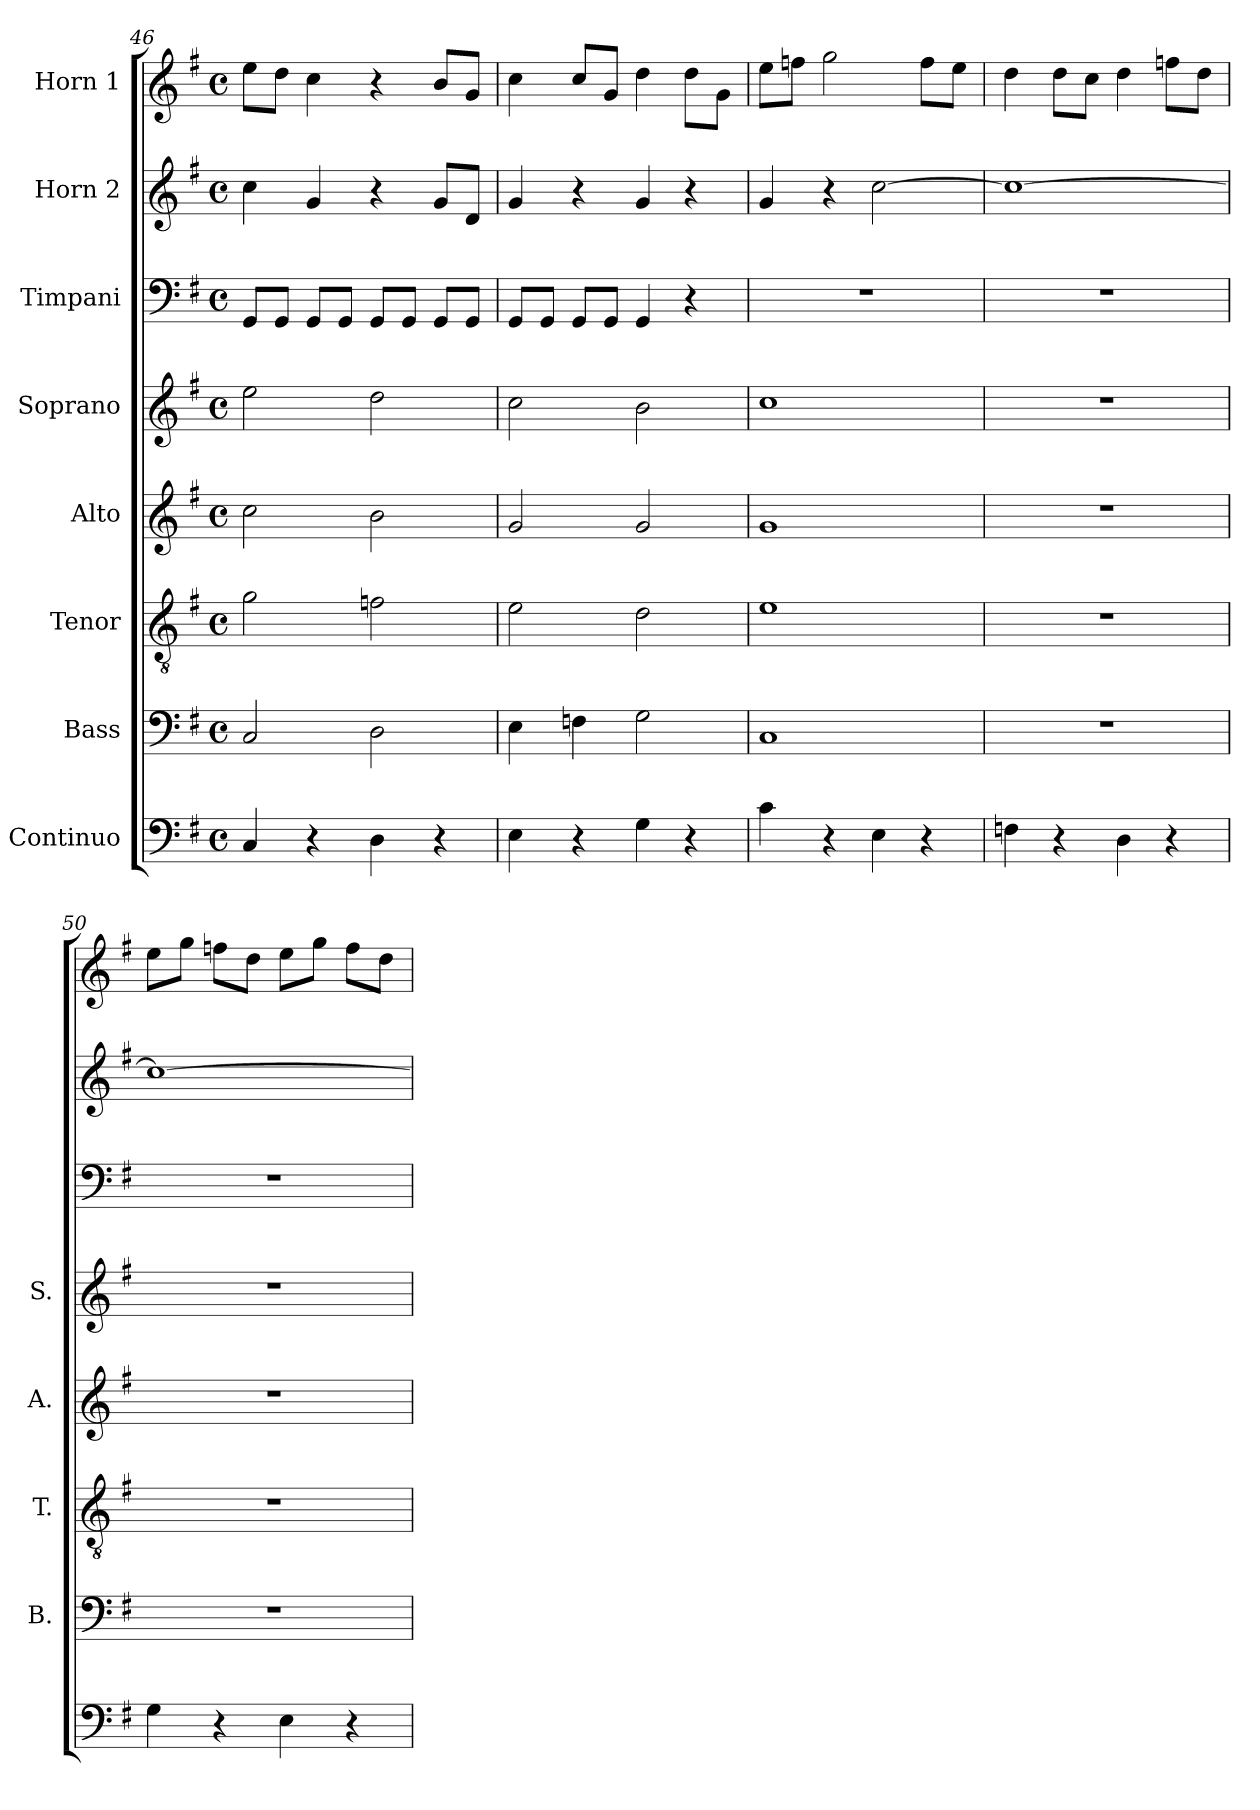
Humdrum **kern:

**kern	**kern	**kern	**kern	**kern	**kern	**kern	**kern
*part8	*part7	*part6	*part5	*part4	*part3	*part2	*part1
*staff8	*staff7	*staff6	*staff5	*staff4	*staff3	*staff2	*staff1
*I"Continuo	*I"Bass	*I"Tenor	*I"Alto	*I"Soprano	*I"Timpani	*I"Horn 2	*I"Horn 1
*	*I'B.	*I'T.	*I'A.	*I'S.	*	*	*
!!LO:LB:g=z
*clefF4	*clefF4	*clefGv2	*clefG2	*clefG2	*clefF4	*clefG2	*clefG2
*k[f#]	*k[f#]	*k[f#]	*k[f#]	*k[f#]	*k[f#]	*k[f#]	*k[f#]
*G:	*G:	*G:	*G:	*G:	*G:	*G:	*G:
*M4/4	*M4/4	*M4/4	*M4/4	*M4/4	*M4/4	*M4/4	*M4/4
*met(c)	*met(c)	*met(c)	*met(c)	*met(c)	*met(c)	*met(c)	*met(c)
=46	=46	=46	=46	=46	=46	=46	=46
4C/	2C/	2g\	2cc\	2ee\	8GG/L	4cc\	8ee\L
.	.	.	.	.	8GG/J	.	8dd\J
4r	.	.	.	.	8GG/L	4g/	4cc\
.	.	.	.	.	8GG/J	.	.
4D\	2D\	2fn\	2b\	2dd\	8GG/L	4r	4r
.	.	.	.	.	8GG/J	.	.
4r	.	.	.	.	8GG/L	8g/L	8b/L
.	.	.	.	.	8GG/J	8d/J	8g/J
=47	=47	=47	=47	=47	=47	=47	=47
4E\	4E\	2e\	2g/	2cc\	8GG/L	4g/	4cc\
.	.	.	.	.	8GG/J	.	.
4r	4Fn\	.	.	.	8GG/L	4r	8cc/L
.	.	.	.	.	8GG/J	.	8g/J
4G\	2G\	2d\	2g/	2b\	4GG/	4g/	4dd\
4r	.	.	.	.	4r	4r	8dd\L
.	.	.	.	.	.	.	8g\J
=48	=48	=48	=48	=48	=48	=48	=48
4c\	1C	1e	1g	1cc	1r	4g/	8ee\L
.	.	.	.	.	.	.	8ffn\J
4r	.	.	.	.	.	4r	2gg\
4E\	.	.	.	.	.	[2cc\	.
4r	.	.	.	.	.	.	8ff\L
.	.	.	.	.	.	.	8ee\J
=49	=49	=49	=49	=49	=49	=49	=49
4Fn\	1r	1r	1r	1r	1r	1cc_	4dd\
4r	.	.	.	.	.	.	8dd\L
.	.	.	.	.	.	.	8cc\J
4D\	.	.	.	.	.	.	4dd\
4r	.	.	.	.	.	.	8ffn\L
.	.	.	.	.	.	.	8dd\J
=50	=50	=50	=50	=50	=50	=50	=50
4G\	1r	1r	1r	1r	1r	1cc_	8ee\L
.	.	.	.	.	.	.	8gg\J
4r	.	.	.	.	.	.	8ffn\L
.	.	.	.	.	.	.	8dd\J
4E\	.	.	.	.	.	.	8ee\L
.	.	.	.	.	.	.	8gg\J
4r	.	.	.	.	.	.	8ff\L
.	.	.	.	.	.	.	8dd\J
=	=	=	=	=	=	=	=
*-	*-	*-	*-	*-	*-	*-	*-
